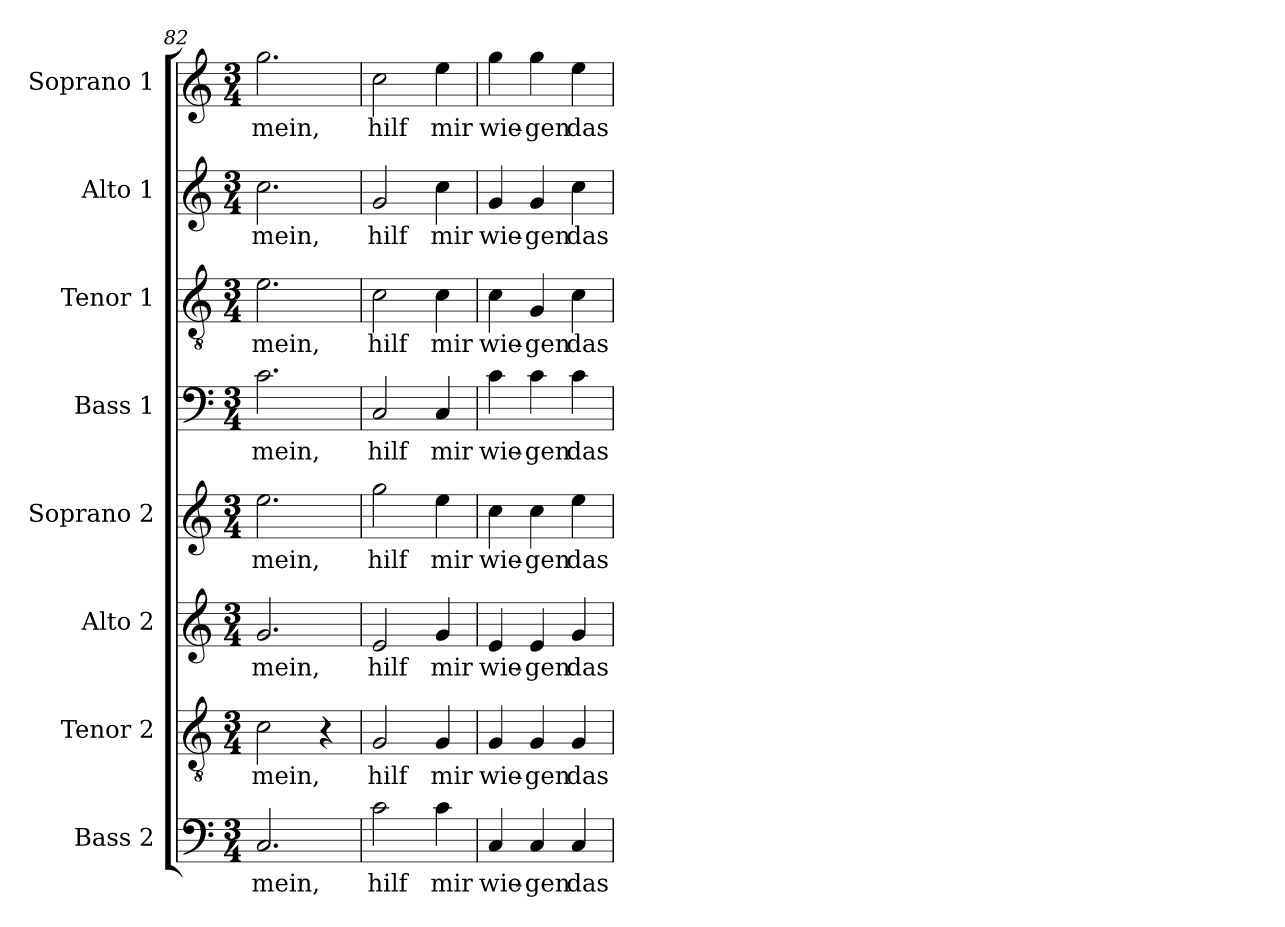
**kern	**text	**kern	**text	**kern	**text	**kern	**text	**kern	**text	**kern	**text	**kern	**text	**kern	**text
*part8	*part8	*part7	*part7	*part6	*part6	*part5	*part5	*part4	*part4	*part3	*part3	*part2	*part2	*part1	*part1
*staff8	*staff8	*staff7	*staff7	*staff6	*staff6	*staff5	*staff5	*staff4	*staff4	*staff3	*staff3	*staff2	*staff2	*staff1	*staff1
*I"Bass 2	*	*I"Tenor 2	*	*I"Alto 2	*	*I"Soprano 2	*	*I"Bass 1	*	*I"Tenor 1	*	*I"Alto 1	*	*I"Soprano 1	*
*I'B2	*	*I'T2	*	*I'A2	*	*I'S2	*	*I'B1	*	*I'T1	*	*I'A1	*	*I'S1	*
*clefF4	*	*clefGv2	*	*clefG2	*	*clefG2	*	*clefF4	*	*clefGv2	*	*clefG2	*	*clefG2	*
*	*	*ITrd7c12	*	*	*	*	*	*	*	*ITrd7c12	*	*	*	*	*
*k[]	*	*k[]	*	*k[]	*	*k[]	*	*k[]	*	*k[]	*	*k[]	*	*k[]	*
*C:	*	*C:	*	*C:	*	*C:	*	*C:	*	*C:	*	*C:	*	*C:	*
*M3/4	*	*M3/4	*	*M3/4	*	*M3/4	*	*M3/4	*	*M3/4	*	*M3/4	*	*M3/4	*
=82	=82	=82	=82	=82	=82	=82	=82	=82	=82	=82	=82	=82	=82	=82	=82
!	!LO:LY:b:color=#000000	!	!	!	!	!	!	!	!	!	!	!	!	!	!
!	!	!	!LO:LY:b:color=#000000	!	!	!	!	!	!	!	!	!	!	!	!
!	!	!	!	!	!LO:LY:b:color=#000000	!	!	!	!	!	!	!	!	!	!
!	!	!	!	!	!	!	!LO:LY:b:color=#000000	!	!	!	!	!	!	!	!
!	!	!	!	!	!	!	!	!	!LO:LY:b:color=#000000	!	!	!	!	!	!
!	!	!	!	!	!	!	!	!	!	!	!LO:LY:b:color=#000000	!	!	!	!
!	!	!	!	!	!	!	!	!	!	!	!	!	!LO:LY:b:color=#000000	!	!
!	!	!	!	!	!	!	!	!	!	!	!	!	!	!	!LO:LY:b:color=#000000
2.Ci/	mein,	2Ci\	mein,	2.gi/	mein,	2.eei\	mein,	2.ci\	mein,	2.Ei\	mein,	2.cci\	mein,	2.ggi\	mein,
.	.	4r	.	.	.	.	.	.	.	.	.	.	.	.	.
=83	=83	=83	=83	=83	=83	=83	=83	=83	=83	=83	=83	=83	=83	=83	=83
!	!LO:LY:b:color=#000000	!	!	!	!	!	!	!	!	!	!	!	!	!	!
!	!	!	!LO:LY:b:color=#000000	!	!	!	!	!	!	!	!	!	!	!	!
!	!	!	!	!	!LO:LY:b:color=#000000	!	!	!	!	!	!	!	!	!	!
!	!	!	!	!	!	!	!LO:LY:b:color=#000000	!	!	!	!	!	!	!	!
!	!	!	!	!	!	!	!	!	!LO:LY:b:color=#000000	!	!	!	!	!	!
!	!	!	!	!	!	!	!	!	!	!	!LO:LY:b:color=#000000	!	!	!	!
!	!	!	!	!	!	!	!	!	!	!	!	!	!LO:LY:b:color=#000000	!	!
!	!	!	!	!	!	!	!	!	!	!	!	!	!	!	!LO:LY:b:color=#000000
2ci\	hilf	2GGi/	hilf	2ei/	hilf	2ggi\	hilf	2Ci/	hilf	2Ci\	hilf	2gi/	hilf	2cci\	hilf
!	!LO:LY:b:color=#000000	!	!	!	!	!	!	!	!	!	!	!	!	!	!
!	!	!	!LO:LY:b:color=#000000	!	!	!	!	!	!	!	!	!	!	!	!
!	!	!	!	!	!LO:LY:b:color=#000000	!	!	!	!	!	!	!	!	!	!
!	!	!	!	!	!	!	!LO:LY:b:color=#000000	!	!	!	!	!	!	!	!
!	!	!	!	!	!	!	!	!	!LO:LY:b:color=#000000	!	!	!	!	!	!
!	!	!	!	!	!	!	!	!	!	!	!LO:LY:b:color=#000000	!	!	!	!
!	!	!	!	!	!	!	!	!	!	!	!	!	!LO:LY:b:color=#000000	!	!
!	!	!	!	!	!	!	!	!	!	!	!	!	!	!	!LO:LY:b:color=#000000
4ci\	mir	4GGi/	mir	4gi/	mir	4eei\	mir	4Ci/	mir	4Ci\	mir	4cci\	mir	4eei\	mir
!!LO:LB:g=z
=84	=84	=84	=84	=84	=84	=84	=84	=84	=84	=84	=84	=84	=84	=84	=84
!	!LO:LY:b:color=#000000	!	!	!	!	!	!	!	!	!	!	!	!	!	!
!	!	!	!LO:LY:b:color=#000000	!	!	!	!	!	!	!	!	!	!	!	!
!	!	!	!	!	!LO:LY:b:color=#000000	!	!	!	!	!	!	!	!	!	!
!	!	!	!	!	!	!	!LO:LY:b:color=#000000	!	!	!	!	!	!	!	!
!	!	!	!	!	!	!	!	!	!LO:LY:b:color=#000000	!	!	!	!	!	!
!	!	!	!	!	!	!	!	!	!	!	!LO:LY:b:color=#000000	!	!	!	!
!	!	!	!	!	!	!	!	!	!	!	!	!	!LO:LY:b:color=#000000	!	!
!	!	!	!	!	!	!	!	!	!	!	!	!	!	!	!LO:LY:b:color=#000000
4Ci/	wie-	4GGi/	wie-	4ei/	wie-	4cci\	wie-	4ci\	wie-	4Ci\	wie-	4gi/	wie-	4ggi\	wie-
!	!LO:LY:b:color=#000000	!	!	!	!	!	!	!	!	!	!	!	!	!	!
!	!	!	!LO:LY:b:color=#000000	!	!	!	!	!	!	!	!	!	!	!	!
!	!	!	!	!	!LO:LY:b:color=#000000	!	!	!	!	!	!	!	!	!	!
!	!	!	!	!	!	!	!LO:LY:b:color=#000000	!	!	!	!	!	!	!	!
!	!	!	!	!	!	!	!	!	!LO:LY:b:color=#000000	!	!	!	!	!	!
!	!	!	!	!	!	!	!	!	!	!	!LO:LY:b:color=#000000	!	!	!	!
!	!	!	!	!	!	!	!	!	!	!	!	!	!LO:LY:b:color=#000000	!	!
!	!	!	!	!	!	!	!	!	!	!	!	!	!	!	!LO:LY:b:color=#000000
4Ci/	-gen	4GGi/	-gen	4ei/	-gen	4cci\	-gen	4ci\	-gen	4GGi/	-gen	4gi/	-gen	4ggi\	-gen
!	!LO:LY:b:color=#000000	!	!	!	!	!	!	!	!	!	!	!	!	!	!
!	!	!	!LO:LY:b:color=#000000	!	!	!	!	!	!	!	!	!	!	!	!
!	!	!	!	!	!LO:LY:b:color=#000000	!	!	!	!	!	!	!	!	!	!
!	!	!	!	!	!	!	!LO:LY:b:color=#000000	!	!	!	!	!	!	!	!
!	!	!	!	!	!	!	!	!	!LO:LY:b:color=#000000	!	!	!	!	!	!
!	!	!	!	!	!	!	!	!	!	!	!LO:LY:b:color=#000000	!	!	!	!
!	!	!	!	!	!	!	!	!	!	!	!	!	!LO:LY:b:color=#000000	!	!
!	!	!	!	!	!	!	!	!	!	!	!	!	!	!	!LO:LY:b:color=#000000
4Ci/	das	4GGi/	das	4gi/	das	4eei\	das	4ci\	das	4Ci\	das	4cci\	das	4eei\	das
=	=	=	=	=	=	=	=	=	=	=	=	=	=	=	=
*-	*-	*-	*-	*-	*-	*-	*-	*-	*-	*-	*-	*-	*-	*-	*-
